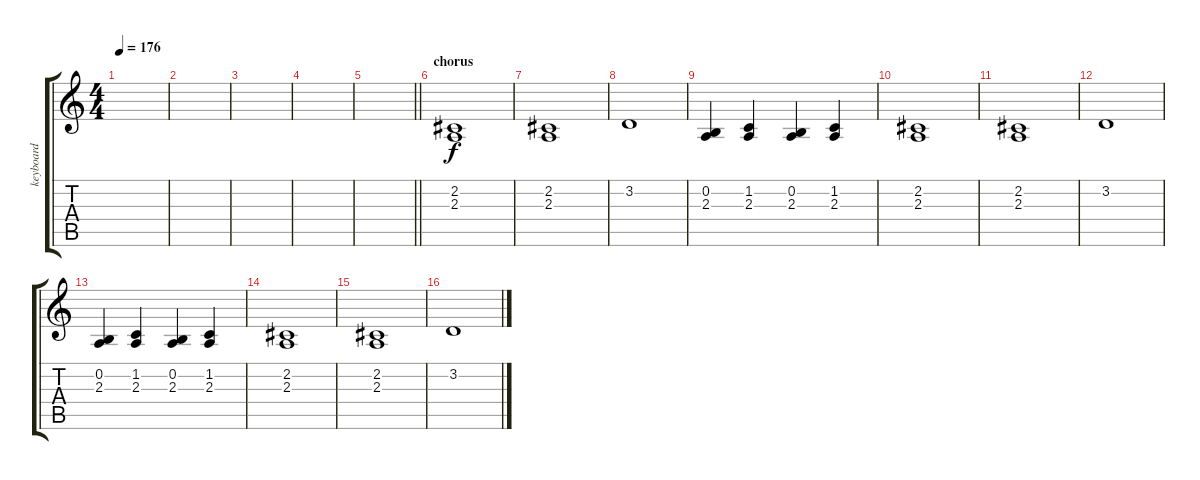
\track ("keyboard" "keyboard") {instrument stringensemble1}
\staff {score tabs}
\tuning (E4 B3 G3 D3 A2 E2) {hide}
\ts (4 4)
\tempo 176
\clef g2
\ks c
|
|
|
|
\barLineRight lightlight
|
\section ("" "chorus")
(2.2 2.3).1{volume 11 instrument stringensemble1} |
(2.2 2.3).1{instrument stringensemble1} |
3.2.1 |
(0.2 2.3).4 (1.2 2.3).4 (0.2 2.3).4 (1.2 2.3).4 |
(2.2 2.3).1{instrument stringensemble1} |
(2.2 2.3).1{instrument stringensemble1} |
3.2.1 |
(0.2 2.3).4 (1.2 2.3).4 (0.2 2.3).4 (1.2 2.3).4 |
(2.2 2.3).1{volume 11 instrument stringensemble1} |
(2.2 2.3).1{instrument stringensemble1} |
3.2.1
